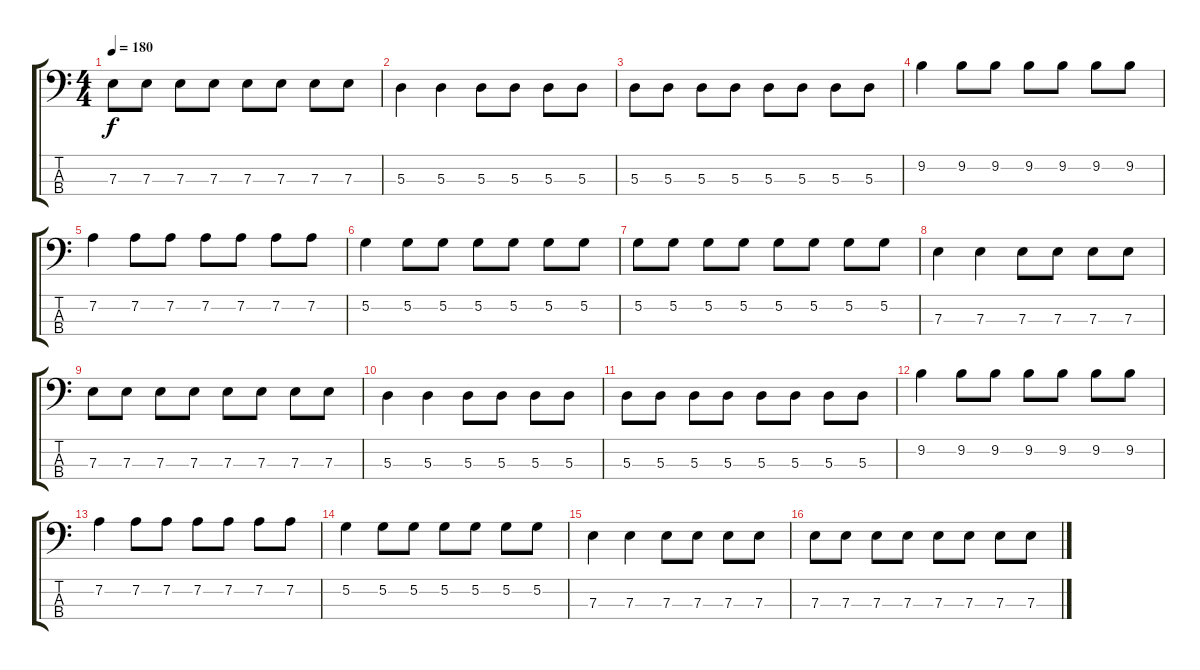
\track "" {instrument electricbasspick}
\staff {score tabs}
\tuning (G2 D2 A1 E1) {hide}
\ts (4 4)
\tempo 180
\clef f4
\ks c
7.3.8{dy f} 7.3.8 7.3.8 7.3.8 7.3.8 7.3.8 7.3.8 7.3.8 |
5.3.4 5.3.4 5.3.8 5.3.8 5.3.8 5.3.8 |
5.3.8 5.3.8 5.3.8 5.3.8 5.3.8 5.3.8 5.3.8 5.3.8 |
9.2.4 9.2.8 9.2.8 9.2.8 9.2.8 9.2.8 9.2.8 |
7.2.4 7.2.8 7.2.8 7.2.8 7.2.8 7.2.8 7.2.8 |
5.2.4 5.2.8 5.2.8 5.2.8 5.2.8 5.2.8 5.2.8 |
5.2.8 5.2.8 5.2.8 5.2.8 5.2.8 5.2.8 5.2.8 5.2.8 |
7.3.4 7.3.4 7.3.8 7.3.8 7.3.8 7.3.8 |
7.3.8 7.3.8 7.3.8 7.3.8 7.3.8 7.3.8 7.3.8 7.3.8 |
5.3.4 5.3.4 5.3.8 5.3.8 5.3.8 5.3.8 |
5.3.8 5.3.8 5.3.8 5.3.8 5.3.8 5.3.8 5.3.8 5.3.8 |
9.2.4 9.2.8 9.2.8 9.2.8 9.2.8 9.2.8 9.2.8 |
7.2.4 7.2.8 7.2.8 7.2.8 7.2.8 7.2.8 7.2.8 |
5.2.4 5.2.8 5.2.8 5.2.8 5.2.8 5.2.8 5.2.8 |
7.3.4 7.3.4 7.3.8 7.3.8 7.3.8 7.3.8 |
7.3.8 7.3.8 7.3.8 7.3.8 7.3.8 7.3.8 7.3.8 7.3.8
